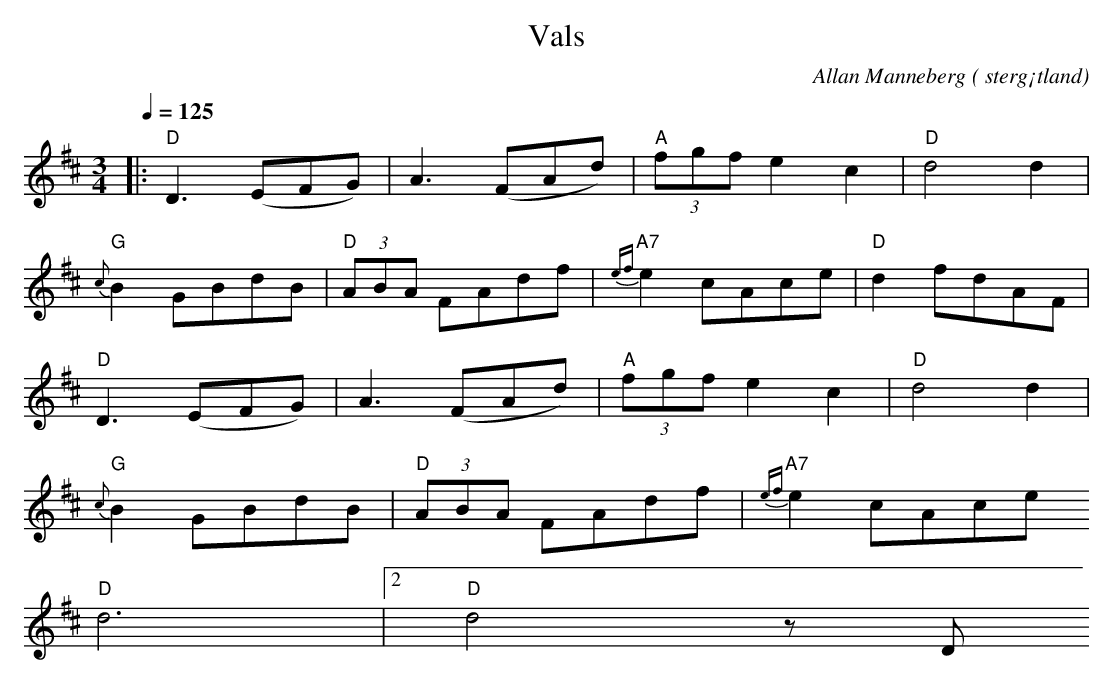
X:1
T:Vals
O: sterg¡tland
C:Allan Manneberg
Q:1/4=125
M: 3/4
L: 1/8
K: D
|: "D"D3(EFG) | A3(FAd) |"A" (3fgf e2 c2|"D" d4 d2|
"G" {c}B2 GBdB| "D" (3ABA FAdf | "A7" {ef}e2 cAce|"D" d2 fdAF|
"D"D3(EFG) | A3(FAd) |"A" (3fgf e2 c2|"D" d4 d2|
"G" {c}B2 GBdB| "D" (3ABA FAdf | "A7" {ef}e2 cAce
1"D" d6 |2 "D" d4 z D
|:
